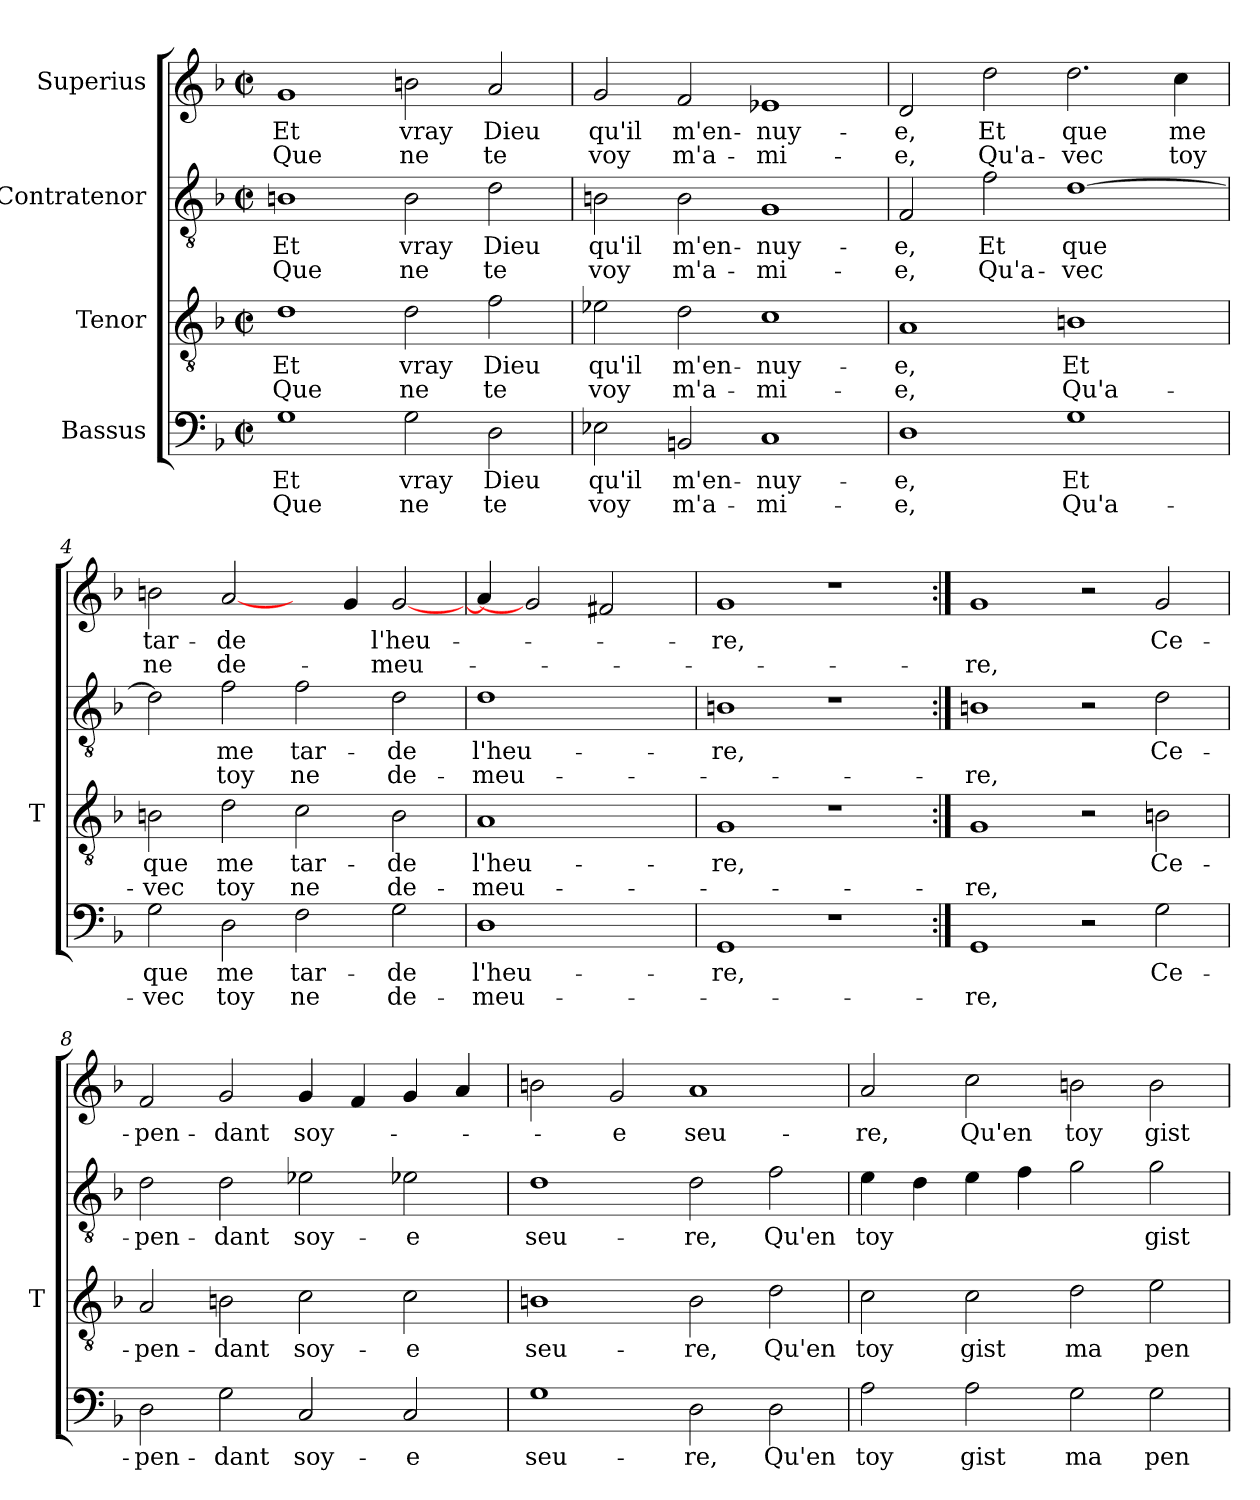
**kern	**text	**text	**kern	**text	**text	**kern	**text	**text	**kern	**text	**text
*part4	*part4	*part4	*part3	*part3	*part3	*part2	*part2	*part2	*part1	*part1	*part1
*staff4	*staff4	*staff4	*staff3	*staff3	*staff3	*staff2	*staff2	*staff2	*staff1	*staff1	*staff1
*I"Bassus	*	*	*I"Tenor	*	*	*I"Contratenor	*	*	*I"Superius	*	*
*	*	*	*I'T	*	*	*	*	*	*	*	*
*clefF4	*	*	*clefGv2	*	*	*clefGv2	*	*	*clefG2	*	*
*k[b-]	*	*	*k[b-]	*	*	*k[b-]	*	*	*k[b-]	*	*
*F:	*	*	*F:	*	*	*F:	*	*	*F:	*	*
*M2/2	*	*	*M2/2	*	*	*M2/2	*	*	*M2/2	*	*
*met(c|)	*	*	*met(c|)	*	*	*met(c|)	*	*	*met(c|)	*	*
=1	=1	=1	=1	=1	=1	=1	=1	=1	=1	=1	=1
1G	-Et	-Que	1d	-Et	-Que	1B	-Et	-Que	1g	-Et	-Que
2G	-vray	-ne	2d	-vray	-ne	2B	-vray	-ne	2b	-vray	-ne
2D	-Dieu	-te	2f	-Dieu	-te	2d	-Dieu	-te	2a	-Dieu	-te
=2	=2	=2	=2	=2	=2	=2	=2	=2	=2	=2	=2
2E-X	-qu'il	-voy	2e-X	-qu'il	-voy	2B	-qu'il	-voy	2g	-qu'il	-voy
2BB	m'en-	m'a-	2d	m'en-	m'a-	2B	m'en-	m'a-	2f	m'en-	m'a-
1C	nuy-	mi-	1c	nuy-	mi-	1G	nuy-	mi-	1e-X	nuy-	mi-
=3	=3	=3	=3	=3	=3	=3	=3	=3	=3	=3	=3
1D	-e,	-e,	1A	-e,	-e,	2F	-e,	-e,	2d	-e,	-e,
.	.	.	.	.	.	2f	-Et	Qu'a-	2dd	-Et	Qu'a-
1G	-Et	Qu'a-	1B	-Et	Qu'a-	[1d	-que	-vec	2.dd	-que	-vec
.	.	.	.	.	.	.	.	.	4cc	-me	-toy
=4	=4	=4	=4	=4	=4	=4	=4	=4	=4	=4	=4
2G	-que	-vec	2B	-que	-vec	2d]	.	.	2b	tar-	-ne
2D	-me	-toy	2d	-me	-toy	2f	-me	-toy	[2a	-de	de-
2F	tar-	-ne	2c	tar-	-ne	2f	tar-	-ne	4ryy	.	.
.	.	.	.	.	.	.	.	.	4g	.	.
2G	-de	de-	2B	-de	de-	2d	-de	de-	[2g	l'heu-	meu-
=5	=5	=5	=5	=5	=5	=5	=5	=5	=5	=5	=5
1D	l'heu-	meu-	1A	l'heu-	meu-	1d	l'heu-	meu-	4a]	.	.
.	.	.	.	.	.	.	.	.	2g]	.	.
.	.	.	.	.	.	.	.	.	2f#X	.	.
4ryy	.	.	4ryy	.	.	4ryy	.	.	.	.	.
=6	=6	=6	=6	=6	=6	=6	=6	=6	=6	=6	=6
1GG	-re,	.	1G	-re,	.	1B	-re,	.	1g	-re,	.
1r	.	.	1r	.	.	1r	.	.	1r	.	.
=7:|!	=7:|!	=7:|!	=7:|!	=7:|!	=7:|!	=7:|!	=7:|!	=7:|!	=7:|!	=7:|!	=7:|!
1GG	.	-re,	1G	.	-re,	1B	.	-re,	1g	.	-re,
2r	.	.	2r	.	.	2r	.	.	2r	.	.
2G	Ce-	.	2B	Ce-	.	2d	Ce-	.	2g	Ce-	.
=8	=8	=8	=8	=8	=8	=8	=8	=8	=8	=8	=8
2D	pen-	.	2A	pen-	.	2d	pen-	.	2f	pen-	.
2G	-dant	.	2B	-dant	.	2d	-dant	.	2g	-dant	.
2C	soy-	.	2c	soy-	.	2e-X	soy-	.	4g	soy-	.
.	.	.	.	.	.	.	.	.	4f	.	.
2C	-e	.	2c	-e	.	2e-X	-e	.	4g	.	.
.	.	.	.	.	.	.	.	.	4a	.	.
!!LO:PB:g=z
=9	=9	=9	=9	=9	=9	=9	=9	=9	=9	=9	=9
1G	seu-	.	1B	seu-	.	1d	seu-	.	2b	.	.
.	.	.	.	.	.	.	.	.	2g	-e	.
2D	-re,	.	2B	-re,	.	2d	-re,	.	1a	seu-	.
2D	-Qu'en	.	2d	-Qu'en	.	2f	-Qu'en	.	.	.	.
=10	=10	=10	=10	=10	=10	=10	=10	=10	=10	=10	=10
2A	-toy	.	2c	-toy	.	4e	-toy	.	2a	-re,	.
.	.	.	.	.	.	4d	.	.	.	.	.
2A	-gist	.	2c	-gist	.	4e	.	.	2cc	-Qu'en	.
.	.	.	.	.	.	4f	.	.	.	.	.
2G	-ma	.	2d	-ma	.	2g	.	.	2b	-toy	.
2G	pen-	.	2e	pen-	.	2g	-gist	.	2b	-gist	.
=	=	=	=	=	=	=	=	=	=	=	=
*-	*-	*-	*-	*-	*-	*-	*-	*-	*-	*-	*-
